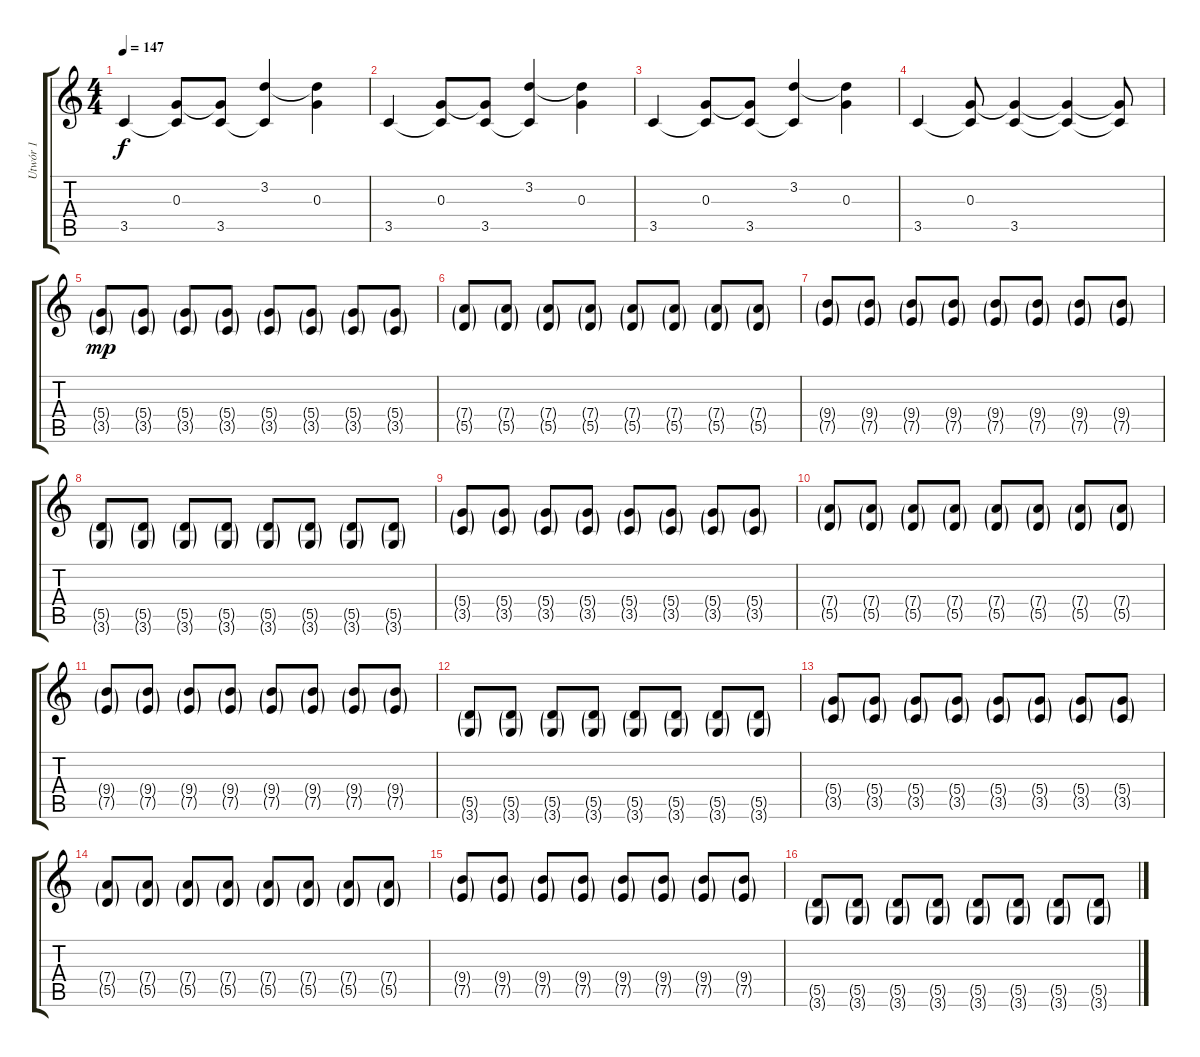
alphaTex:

\track ("Utwór 1" "Utwór 1") {instrument acousticguitarsteel}
\staff {score tabs}
\tuning (E4 B3 G3 D3 A2 E2) {hide}
\ts (4 4)
\tempo 147
\clef g2
\ks c
3.5.4{dy f} (0.3 3.5{t}).8 (0.3{t} 3.5).8 (3.2 3.5{t}).4 (3.2{t} 0.3).4 |
3.5.4 (0.3 3.5{t}).8 (0.3{t} 3.5).8 (3.2 3.5{t}).4 (3.2{t} 0.3).4 |
3.5.4 (0.3 3.5{t}).8 (0.3{t} 3.5).8 (3.2 3.5{t}).4 (3.2{t} 0.3).4 |
3.5.4 (0.3 3.5{t}).8 (0.3{t} 3.5).4 (0.3{t} 3.5{t}).4 (0.3{t} 3.5{t}).8 |
(5.4{g} 3.5{g}).8{dy mp instrument electricguitarmuted} (5.4{g} 3.5{g}).8 (5.4{g} 3.5{g}).8 (5.4{g} 3.5{g}).8 (5.4{g} 3.5{g}).8 (5.4{g} 3.5{g}).8 (5.4{g} 3.5{g}).8 (5.4{g} 3.5{g}).8 |
(7.4{g} 5.5{g}).8 (7.4{g} 5.5{g}).8 (7.4{g} 5.5{g}).8 (7.4{g} 5.5{g}).8 (7.4{g} 5.5{g}).8 (7.4{g} 5.5{g}).8 (7.4{g} 5.5{g}).8 (7.4{g} 5.5{g}).8 |
(9.4{g} 7.5{g}).8{instrument electricguitarmuted} (9.4{g} 7.5{g}).8 (9.4{g} 7.5{g}).8 (9.4{g} 7.5{g}).8 (9.4{g} 7.5{g}).8 (9.4{g} 7.5{g}).8 (9.4{g} 7.5{g}).8 (9.4{g} 7.5{g}).8 |
(5.5{g} 3.6{g}).8 (5.5{g} 3.6{g}).8 (5.5{g} 3.6{g}).8 (5.5{g} 3.6{g}).8 (5.5{g} 3.6{g}).8 (5.5{g} 3.6{g}).8 (5.5{g} 3.6{g}).8 (5.5{g} 3.6{g}).8 |
(5.4{g} 3.5{g}).8{instrument electricguitarmuted} (5.4{g} 3.5{g}).8 (5.4{g} 3.5{g}).8 (5.4{g} 3.5{g}).8 (5.4{g} 3.5{g}).8 (5.4{g} 3.5{g}).8 (5.4{g} 3.5{g}).8 (5.4{g} 3.5{g}).8 |
(7.4{g} 5.5{g}).8 (7.4{g} 5.5{g}).8 (7.4{g} 5.5{g}).8 (7.4{g} 5.5{g}).8 (7.4{g} 5.5{g}).8 (7.4{g} 5.5{g}).8 (7.4{g} 5.5{g}).8 (7.4{g} 5.5{g}).8 |
(9.4{g} 7.5{g}).8{instrument electricguitarmuted} (9.4{g} 7.5{g}).8 (9.4{g} 7.5{g}).8 (9.4{g} 7.5{g}).8 (9.4{g} 7.5{g}).8 (9.4{g} 7.5{g}).8 (9.4{g} 7.5{g}).8 (9.4{g} 7.5{g}).8 |
(5.5{g} 3.6{g}).8 (5.5{g} 3.6{g}).8 (5.5{g} 3.6{g}).8 (5.5{g} 3.6{g}).8 (5.5{g} 3.6{g}).8 (5.5{g} 3.6{g}).8 (5.5{g} 3.6{g}).8 (5.5{g} 3.6{g}).8 |
(5.4{g} 3.5{g}).8{instrument electricguitarmuted} (5.4{g} 3.5{g}).8 (5.4{g} 3.5{g}).8 (5.4{g} 3.5{g}).8 (5.4{g} 3.5{g}).8 (5.4{g} 3.5{g}).8 (5.4{g} 3.5{g}).8 (5.4{g} 3.5{g}).8 |
(7.4{g} 5.5{g}).8 (7.4{g} 5.5{g}).8 (7.4{g} 5.5{g}).8 (7.4{g} 5.5{g}).8 (7.4{g} 5.5{g}).8 (7.4{g} 5.5{g}).8 (7.4{g} 5.5{g}).8 (7.4{g} 5.5{g}).8 |
(9.4{g} 7.5{g}).8{instrument electricguitarmuted} (9.4{g} 7.5{g}).8 (9.4{g} 7.5{g}).8 (9.4{g} 7.5{g}).8 (9.4{g} 7.5{g}).8 (9.4{g} 7.5{g}).8 (9.4{g} 7.5{g}).8 (9.4{g} 7.5{g}).8 |
(5.5{g} 3.6{g}).8 (5.5{g} 3.6{g}).8 (5.5{g} 3.6{g}).8 (5.5{g} 3.6{g}).8 (5.5{g} 3.6{g}).8 (5.5{g} 3.6{g}).8 (5.5{g} 3.6{g}).8 (5.5{g} 3.6{g}).8
